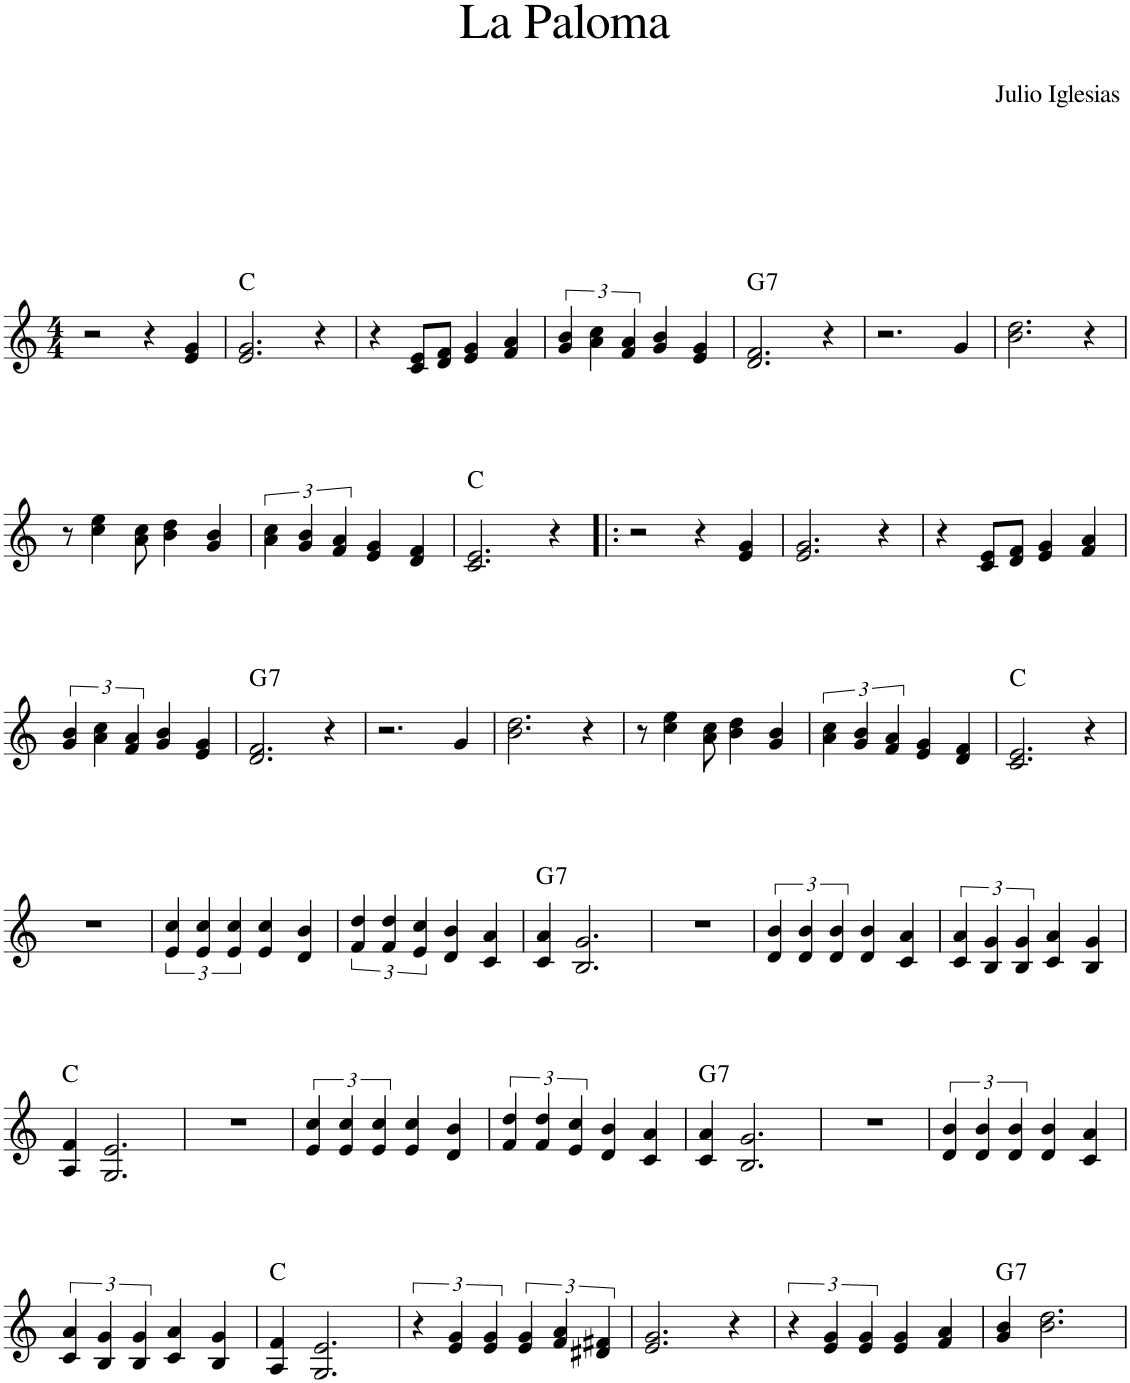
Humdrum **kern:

**kern	**harte
*part1	*part1
*staff1	*
*I"Piano	*
*I'Pno.	*
*clefG2	*
*k[]	*
*M4/4	*
=1	=1
2r	.
4r	.
4e/ 4g/	.
=2	=2
2.e/ 2.g/	C:maj
4r	.
=3	=3
4r	.
8c/ 8e/L	.
8d/ 8f/J	.
4e/ 4g/	.
4f/ 4a/	.
=4	=4
6g/ 6b/	.
6a\ 6cc\	.
6f/ 6a/	.
4g/ 4b/	.
4e/ 4g/	.
=5	=5
!	!LO:H:kt=7
2.d/ 2.f/	G:7
4r	.
=6	=6
2.r	.
4g/	.
=7	=7
2.b\ 2.dd\	.
4r	.
!!LO:LB:g=z
=8	=8
8r	.
4cc\ 4ee\	.
8a\ 8cc\	.
4b\ 4dd\	.
4g/ 4b/	.
=9	=9
6a\ 6cc\	.
6g/ 6b/	.
6f/ 6a/	.
4e/ 4g/	.
4d/ 4f/	.
=10	=10
2.c/ 2.e/	C:maj
4r	.
=11!|:	=11!|:
2r	.
4r	.
4e/ 4g/	.
=12	=12
2.e/ 2.g/	.
4r	.
=13	=13
4r	.
8c/ 8e/L	.
8d/ 8f/J	.
4e/ 4g/	.
4f/ 4a/	.
!!LO:LB:g=z
=14	=14
6g/ 6b/	.
6a\ 6cc\	.
6f/ 6a/	.
4g/ 4b/	.
4e/ 4g/	.
=15	=15
!	!LO:H:kt=7
2.d/ 2.f/	G:7
4r	.
=16	=16
2.r	.
4g/	.
=17	=17
2.b\ 2.dd\	.
4r	.
=18	=18
8r	.
4cc\ 4ee\	.
8a\ 8cc\	.
4b\ 4dd\	.
4g/ 4b/	.
=19	=19
6a\ 6cc\	.
6g/ 6b/	.
6f/ 6a/	.
4e/ 4g/	.
4d/ 4f/	.
=20	=20
2.c/ 2.e/	C:maj
4r	.
!!LO:LB:g=z
=21	=21
1r	.
=22	=22
6e/ 6cc/	.
6e/ 6cc/	.
6e/ 6cc/	.
4e/ 4cc/	.
4d/ 4b/	.
=23	=23
6f/ 6dd/	.
6f/ 6dd/	.
6e/ 6cc/	.
4d/ 4b/	.
4c/ 4a/	.
=24	=24
!	!LO:H:kt=7
4c/ 4a/	G:7
2.B/ 2.g/	.
=25	=25
1r	.
=26	=26
6d/ 6b/	.
6d/ 6b/	.
6d/ 6b/	.
4d/ 4b/	.
4c/ 4a/	.
=27	=27
6c/ 6a/	.
6B/ 6g/	.
6B/ 6g/	.
4c/ 4a/	.
4B/ 4g/	.
!!LO:LB:g=z
=28	=28
4A/ 4f/	C:maj
2.G/ 2.e/	.
=29	=29
1r	.
=30	=30
6e/ 6cc/	.
6e/ 6cc/	.
6e/ 6cc/	.
4e/ 4cc/	.
4d/ 4b/	.
=31	=31
6f/ 6dd/	.
6f/ 6dd/	.
6e/ 6cc/	.
4d/ 4b/	.
4c/ 4a/	.
=32	=32
!	!LO:H:kt=7
4c/ 4a/	G:7
2.B/ 2.g/	.
=33	=33
1r	.
=34	=34
6d/ 6b/	.
6d/ 6b/	.
6d/ 6b/	.
4d/ 4b/	.
4c/ 4a/	.
!!LO:LB:g=z
=35	=35
6c/ 6a/	.
6B/ 6g/	.
6B/ 6g/	.
4c/ 4a/	.
4B/ 4g/	.
=36	=36
4A/ 4f/	C:maj
2.G/ 2.e/	.
=37	=37
6r	.
6e/ 6g/	.
6e/ 6g/	.
6e/ 6g/	.
6f/ 6a/	.
6d#X/ 6f#X/	.
=38	=38
2.e/ 2.g/	.
4r	.
=39	=39
6r	.
6e/ 6g/	.
6e/ 6g/	.
4e/ 4g/	.
4f/ 4a/	.
=40	=40
!	!LO:H:kt=7
4g/ 4b/	G:7
2.b\ 2.dd\	.
=	=
*-	*-
